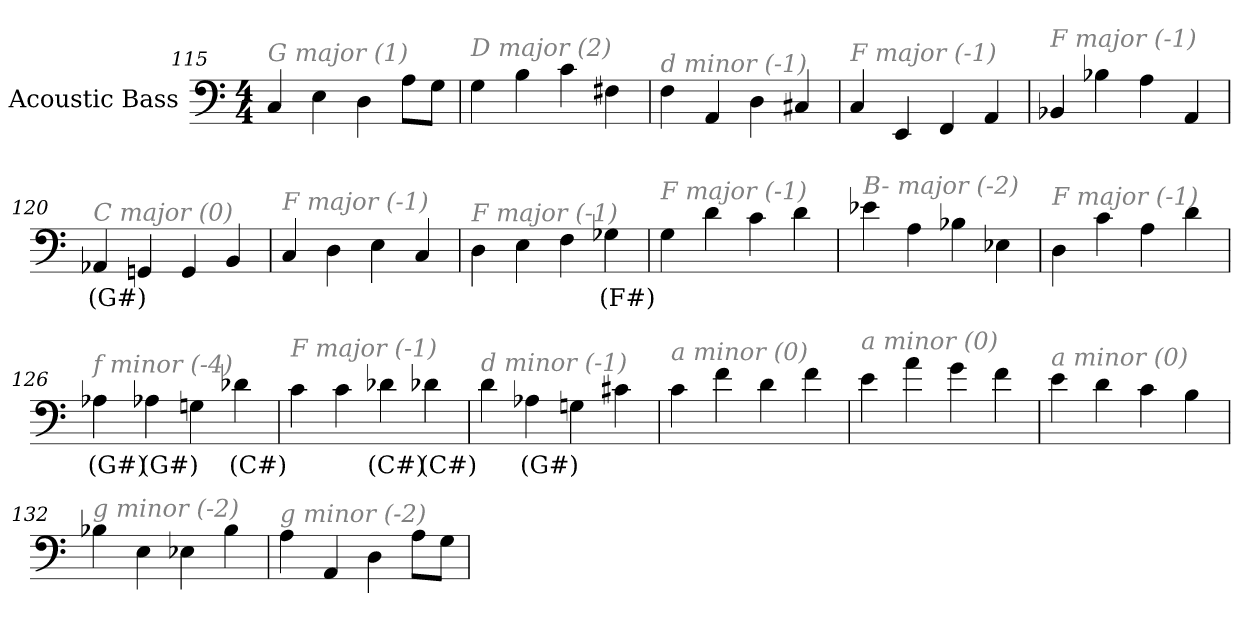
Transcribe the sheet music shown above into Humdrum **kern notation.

**kern	**text
*part1	*part1
*staff1	*staff1
*I"Acoustic Bass	*
*clefF4	*
*ITrd7c12	*
*k[]	*
*C:	*
*M4/4	*
=115	=115
!LO:TX:i:color=#808080:t=G major (1)	!
4CC	.
4EE	.
4DD	.
8AAL	.
8GGJ	.
=116	=116
!LO:TX:i:color=#808080:t=D major (2)	!
4GG	.
4BB	.
4C	.
4FF#X	.
=117	=117
!LO:TX:i:color=#808080:t=d minor (-1)	!
4FF	.
4AAA	.
4DD	.
4CC#X	.
=118	=118
!LO:TX:i:color=#808080:t=F major (-1)	!
4CC	.
4EEE	.
4FFF	.
4AAA	.
=119	=119
!LO:TX:i:color=#808080:t=F major (-1)	!
4BBB-X	.
4BB-X	.
4AA	.
4AAA	.
=120	=120
!LO:TX:i:color=#808080:t=C major (0)	!
4AAA-Xi	(G#)
4GGGn	.
4GGG	.
4BBB	.
=121	=121
!LO:TX:i:color=#808080:t=F major (-1)	!
4CC	.
4DD	.
4EE	.
4CC	.
=122	=122
!LO:TX:i:color=#808080:t=F major (-1)	!
4DD	.
4EE	.
4FF	.
4GG-Xi	(F#)
=123	=123
!LO:TX:i:color=#808080:t=F major (-1)	!
4GG	.
4D	.
4C	.
4D	.
=124	=124
!LO:TX:i:color=#808080:t=B- major (-2)	!
4E-X	.
4AA	.
4BB-X	.
4EE-X	.
=125	=125
!LO:TX:i:color=#808080:t=F major (-1)	!
4DD	.
4C	.
4AA	.
4D	.
=126	=126
!LO:TX:i:color=#808080:t=f minor (-4)	!
4AA-Xi	(G#)
4AA-Xi	(G#)
4GGn	.
4D-Xi	(C#)
=127	=127
!LO:TX:i:color=#808080:t=F major (-1)	!
4C	.
4C	.
4D-Xi	(C#)
4D-Xi	(C#)
=128	=128
!LO:TX:i:color=#808080:t=d minor (-1)	!
4D	.
4AA-Xi	(G#)
4GGn	.
4C#X	.
=129	=129
!LO:TX:i:color=#808080:t=a minor (0)	!
4C	.
4F	.
4D	.
4F	.
=130	=130
!LO:TX:i:color=#808080:t=a minor (0)	!
4E	.
4A	.
4G	.
4F	.
=131	=131
!LO:TX:i:color=#808080:t=a minor (0)	!
4E	.
4D	.
4C	.
4BB	.
=132	=132
!LO:TX:i:color=#808080:t=g minor (-2)	!
4BB-X	.
4EE	.
4EE-X	.
4BB-	.
=133	=133
!LO:TX:i:color=#808080:t=g minor (-2)	!
4AA	.
4AAA	.
4DD	.
8AAL	.
8GGJ	.
=	=
*-	*-
